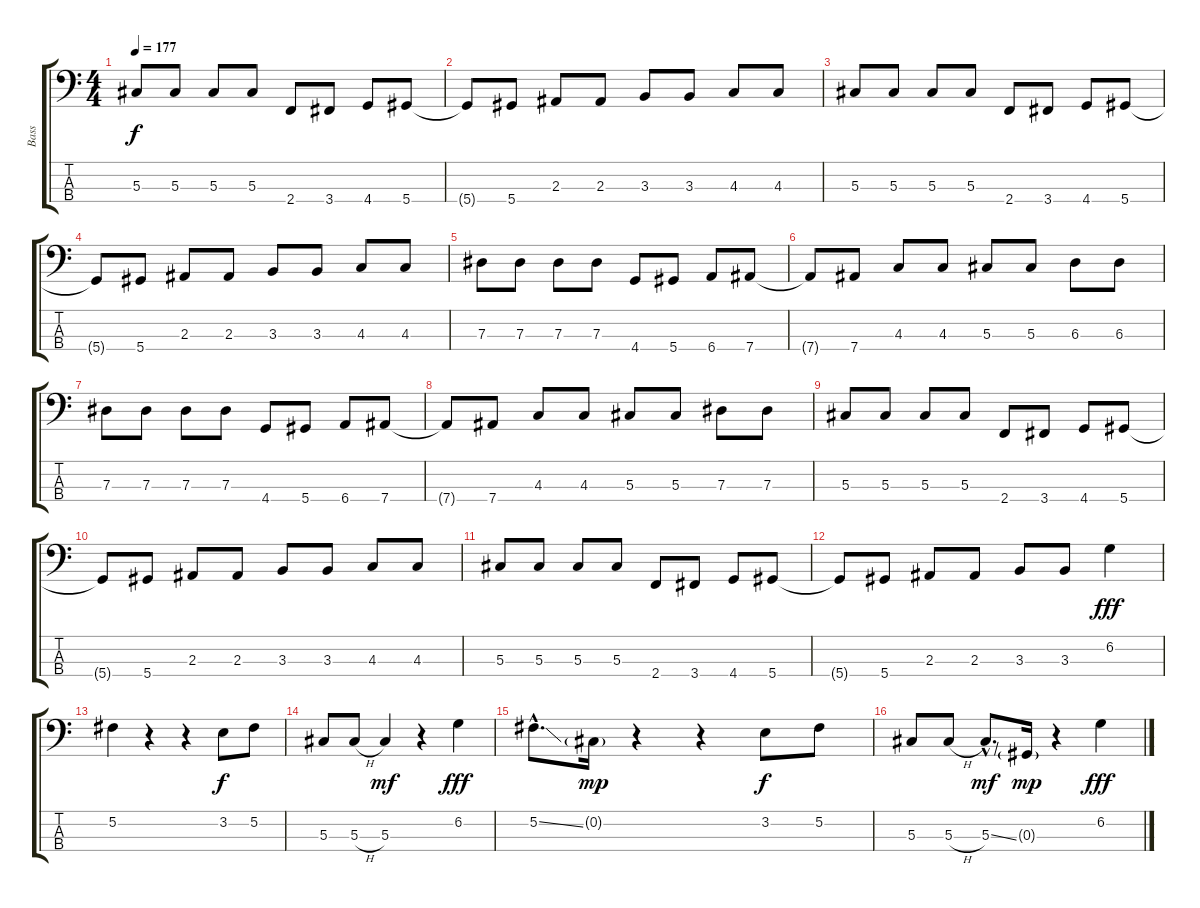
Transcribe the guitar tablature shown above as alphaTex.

\track ("Bass" "Bass") {instrument electricbassfinger}
\staff {score tabs}
\tuning (Gb2 Db2 Ab1 Eb1) {hide}
\ts (4 4)
\tempo 177
\clef f4
\ks c
5.3.8{dy f} 5.3.8 5.3.8 5.3.8 2.4.8 3.4.8 4.4.8 5.4.8 |
5.4{t}.8 5.4.8 2.3.8 2.3.8 3.3.8 3.3.8 4.3.8 4.3.8 |
5.3.8 5.3.8 5.3.8 5.3.8 2.4.8 3.4.8 4.4.8 5.4.8 |
5.4{t}.8 5.4.8 2.3.8 2.3.8 3.3.8 3.3.8 4.3.8 4.3.8 |
7.3.8 7.3.8 7.3.8 7.3.8 4.4.8 5.4.8 6.4.8 7.4.8 |
7.4{t}.8 7.4.8 4.3.8 4.3.8 5.3.8 5.3.8 6.3.8 6.3.8 |
7.3.8 7.3.8 7.3.8 7.3.8 4.4.8 5.4.8 6.4.8 7.4.8 |
7.4{t}.8 7.4.8 4.3.8 4.3.8 5.3.8 5.3.8 7.3.8 7.3.8 |
5.3.8 5.3.8 5.3.8 5.3.8 2.4.8 3.4.8 4.4.8 5.4.8 |
5.4{t}.8 5.4.8 2.3.8 2.3.8 3.3.8 3.3.8 4.3.8 4.3.8 |
5.3.8 5.3.8 5.3.8 5.3.8 2.4.8 3.4.8 4.4.8 5.4.8 |
5.4{t}.8 5.4.8 2.3.8 2.3.8 3.3.8 3.3.8 6.2.4{dy fff} |
5.2.4 r.4 r.4 3.2.8{dy f} 5.2.8 |
5.3.8 5.3{h}.8 5.3.4{dy mf} r.4 6.2.4{dy fff} |
5.2{ss hac}.8{d} 0.2{g}.16{dy mp} r.4 r.4 3.2.8{dy f} 5.2.8 |
5.3.8 5.3{h}.8 5.3{ss hac}.8{d dy mf} 0.3{g}.16{dy mp} r.4 6.2.4{dy fff}
